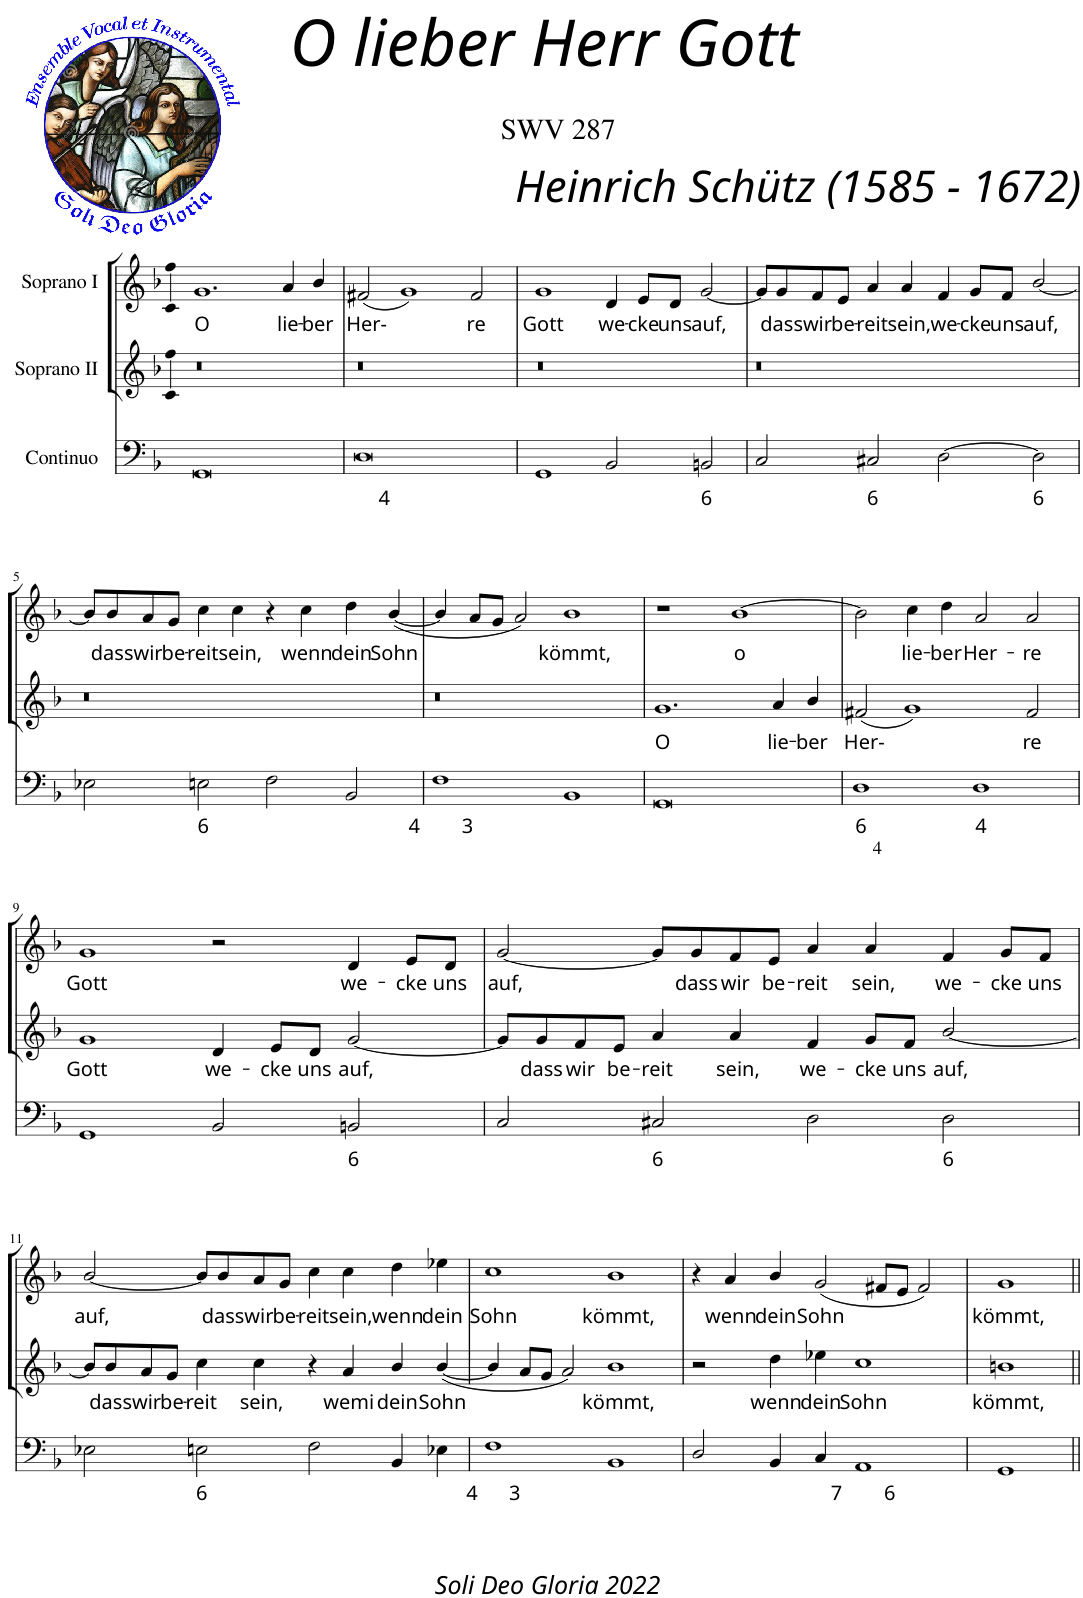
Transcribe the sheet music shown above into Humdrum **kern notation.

**kern	**text	**text	**kern	**text	**kern	**text
*part3	*part3	*part3	*part2	*part2	*part1	*part1
*staff3	*staff3	*staff3	*staff2	*staff2	*staff1	*staff1
*I"Continuo	*	*	*I"Soprano II	*	*I"Soprano I	*
*clefF4	*	*	*clefG2	*	*clefG2	*
*k[b-]	*	*	*k[b-]	*	*k[b-]	*
*F:	*	*	*F:	*	*F:	*
=1	=1	=1	=1	=1	=1	=1
!	!	!	!	!	!	!LO:LY:b
[1GG	.	.	1r	.	[1g	O
1ryy	.	.	1ryy	.	2ryy	.
!	!	!	!	!	!	!LO:LY:b
.	.	.	.	.	4a/	lie-
!	!	!	!	!	!	!LO:LY:b
.	.	.	.	.	4b-/	-ber
=2	=2	=2	=2	=2	=2	=2
!	!LO:LY:b	!	!	!	!	!LO:LY:b
[1D	4	.	1r	.	(<2f#X/	Her-
.	.	.	.	.	2g]	.
1GG]	.	.	1ryy	.	[2g)	.
!	!	!	!	!	!	!LO:LY:b
.	.	.	.	.	2f#/	re
=3	=3	=3	=3	=3	=3	=3
!	!	!	!	!	!	!LO:LY:b
1GG	.	.	1r	.	1g	Gott
1D]	.	.	0ryy	.	2g]	.
!	!	!	!	!	!	!LO:LY:b
.	.	.	.	.	4d/	we-
!	!	!	!	!	!	!LO:LY:b
.	.	.	.	.	8e/L	-cke
!	!	!	!	!	!	!LO:LY:b
.	.	.	.	.	8d/J	uns
!	!	!	!	!	!	!LO:LY:b
2BB-/	.	.	.	.	[2g/	auf,
!	!LO:LY:b	!	!	!	!	!
2BBn/	6	.	.	.	2ryy	.
=4	=4	=4	=4	=4	=4	=4
2C/	.	.	1r	.	8g/L]	.
!	!	!	!	!	!	!LO:LY:b
.	.	.	.	.	8g/	dass
!	!	!	!	!	!	!LO:LY:b
.	.	.	.	.	8f/	wir
!	!	!	!	!	!	!LO:LY:b
.	.	.	.	.	8e/J	be-
!	!LO:LY:b	!	!	!	!	!LO:LY:b
2C#X/	6	.	.	.	4a/	-reit
!	!	!	!	!	!	!LO:LY:b
.	.	.	.	.	4a/	sein,
!	!	!	!	!	!	!LO:LY:b
[2D\	.	.	1ryy	.	4f/	we-
!	!	!	!	!	!	!LO:LY:b
.	.	.	.	.	8g/L	-cke
!	!	!	!	!	!	!LO:LY:b
.	.	.	.	.	8f/J	uns
!	!LO:LY:b	!	!	!	!	!LO:LY:b
2D\]	6	.	.	.	[2b-/	auf,
!!LO:LB:g=z
=5	=5	=5	=5	=5	=5	=5
2E-X\	.	.	1r	.	8b-/L]	.
!	!	!	!	!	!	!LO:LY:b
.	.	.	.	.	8b-/	dass
!	!	!	!	!	!	!LO:LY:b
.	.	.	.	.	8a/	wir
!	!	!	!	!	!	!LO:LY:b
.	.	.	.	.	8g/J	be-
!	!LO:LY:b	!	!	!	!	!LO:LY:b
2En\	6	.	.	.	4cc\	-reit
!	!	!	!	!	!	!LO:LY:b
.	.	.	.	.	4cc\	sein,
2F\	.	.	1ryy	.	4r	.
!	!	!	!	!	!	!LO:LY:b
.	.	.	.	.	4cc\	wenn
!	!	!	!	!	!	!LO:LY:b
2BB-/	.	.	.	.	4dd\	dein
!	!	!	!	!	!	!LO:LY:b
.	.	.	.	.	(<[4b-/	Sohn
=6	=6	=6	=6	=6	=6	=6
!	!LO:LY:b	!	!	!	!	!
1F	4 3	.	1r	.	4b-/]	.
.	.	.	.	.	8a/L	.
.	.	.	.	.	8g/J	.
.	.	.	.	.	2a/)	.
!	!	!	!	!	!	!LO:LY:b
1BB-	.	.	1ryy	.	1b-	kömmt,
=7	=7	=7	=7	=7	=7	=7
!	!	!	!	!LO:LY:b	!	!
[1GG	.	.	[1g	O	1r	.
!	!	!	!	!	!	!LO:LY:b
1ryy	.	.	2ryy	.	[1b-	o
!	!	!	!	!LO:LY:b	!	!
.	.	.	4a/	lie-	.	.
!	!	!	!	!LO:LY:b	!	!
.	.	.	4b-/	-ber	.	.
=8	=8	=8	=8	=8	=8	=8
!	!LO:LY:b	!LO:LY:b	!	!LO:LY:b	!	!
1D	6	4	(<2f#X/	Her-	2b-\]	.
!	!	!	!	!	!	!LO:LY:b
.	.	.	2g]	.	4cc\	lie-
!	!	!	!	!	!	!LO:LY:b
.	.	.	.	.	4dd\	-ber
!	!	!	!	!	!	!LO:LY:b
1GG]	.	.	[2g)	.	2a/	Her-
!	!	!	!	!LO:LY:b	!	!LO:LY:b
.	.	.	2f#/	re	2a/	-re
!	!LO:LY:b	!	!	!	!	!
1D	4	.	1ryy	.	1ryy	.
!!LO:LB:g=z
=9	=9	=9	=9	=9	=9	=9
!	!	!	!	!LO:LY:b	!	!LO:LY:b
1GG	.	.	1g	Gott	1g	Gott
2BB-/	.	.	2g]	.	2r	.
!	!LO:LY:b	!	!	!LO:LY:b	!	!LO:LY:b
2BBn/	6	.	4d/	we-	4d/	we-
!	!	!	!	!LO:LY:b	!	!LO:LY:b
.	.	.	8e/L	-cke	8e/L	-cke
!	!	!	!	!LO:LY:b	!	!LO:LY:b
.	.	.	8d/J	uns	8d/J	uns
!	!	!	!	!LO:LY:b	!	!
2ryy	.	.	[2g/	auf,	2ryy	.
=10	=10	=10	=10	=10	=10	=10
!	!	!	!	!	!	!LO:LY:b
2C/	.	.	8g/L]	.	[2g/	auf,
!	!	!	!	!LO:LY:b	!	!
.	.	.	8g/	dass	.	.
!	!	!	!	!LO:LY:b	!	!
.	.	.	8f/	wir	.	.
!	!	!	!	!LO:LY:b	!	!
.	.	.	8e/J	be-	.	.
!	!LO:LY:b	!	!	!LO:LY:b	!	!
2C#X/	6	.	4a/	-reit	8g/L]	.
!	!	!	!	!	!	!LO:LY:b
.	.	.	.	.	8g/	dass
!	!	!	!	!LO:LY:b	!	!LO:LY:b
.	.	.	4a/	sein,	8f/	wir
!	!	!	!	!	!	!LO:LY:b
.	.	.	.	.	8e/J	be-
!	!	!	!	!LO:LY:b	!	!LO:LY:b
2D\	.	.	4f/	we-	4a/	-reit
!	!	!	!	!LO:LY:b	!	!LO:LY:b
.	.	.	8g/L	-cke	4a/	sein,
!	!	!	!	!LO:LY:b	!	!
.	.	.	8f/J	uns	.	.
!	!LO:LY:b	!	!	!LO:LY:b	!	!LO:LY:b
2D\	6	.	[2b-/	auf,	4f/	we-
!	!	!	!	!	!	!LO:LY:b
.	.	.	.	.	8g/L	-cke
!	!	!	!	!	!	!LO:LY:b
.	.	.	.	.	8f/J	uns
!!LO:LB:g=z
=11	=11	=11	=11	=11	=11	=11
!	!	!	!	!	!	!LO:LY:b
2E-X\	.	.	8b-/L]	.	[2b-/	auf,
!	!	!	!	!LO:LY:b	!	!
.	.	.	8b-/	dass	.	.
!	!	!	!	!LO:LY:b	!	!
.	.	.	8a/	wir	.	.
!	!	!	!	!LO:LY:b	!	!
.	.	.	8g/J	be-	.	.
!	!LO:LY:b	!	!	!LO:LY:b	!	!
2En\	6	.	4cc\	-reit	8b-/L]	.
!	!	!	!	!	!	!LO:LY:b
.	.	.	.	.	8b-/	dass
!	!	!	!	!LO:LY:b	!	!LO:LY:b
.	.	.	4cc\	sein,	8a/	wir
!	!	!	!	!	!	!LO:LY:b
.	.	.	.	.	8g/J	be-
!	!	!	!	!	!	!LO:LY:b
2F\	.	.	4r	.	4cc\	-reit
!	!	!	!	!LO:LY:b	!	!LO:LY:b
.	.	.	4a/	wemi	4cc\	sein,
!	!	!	!	!LO:LY:b	!	!LO:LY:b
4BB-/	.	.	4b-/	dein	4dd\	wenn
!	!	!	!	!LO:LY:b	!	!LO:LY:b
4E-X\	.	.	(<[4b-/	Sohn	4ee-X\	dein
=12	=12	=12	=12	=12	=12	=12
!	!LO:LY:b	!	!	!	!	!LO:LY:b
1F	4 3	.	4b-/]	.	1cc	Sohn
.	.	.	8a/L	.	.	.
.	.	.	8g/J	.	.	.
.	.	.	2a/)	.	.	.
!	!	!	!	!LO:LY:b	!	!LO:LY:b
1BB-	.	.	1b-	kömmt,	1b-	kömmt,
=13	=13	=13	=13	=13	=13	=13
2D/	.	.	2r	.	4r	.
!	!	!	!	!	!	!LO:LY:b
.	.	.	.	.	4a/	wenn
!	!	!	!	!LO:LY:b	!	!LO:LY:b
4BB-/	.	.	4dd\	wenn	4b-/	dein
!	!	!	!	!LO:LY:b	!	!LO:LY:b
4C/	.	.	4ee-X\	dein	(<[4g/	Sohn
!	!LO:LY:b	!	!	!LO:LY:b	!	!
1AA	7 6	.	1cc	Sohn	4ryy	.
.	.	.	.	.	8f#X/L	.
.	.	.	.	.	8e/J	.
.	.	.	.	.	2f#/)	.
=14	=14	=14	=14	=14	=14	=14
!	!	!	!	!LO:LY:b	!	!LO:LY:b
1GG	.	.	1bn	kömmt,	1g	kömmt,
4ryy	.	.	4ryy	.	4g/]	.
=||	=||	=||	=||	=||	=||	=||
*-	*-	*-	*-	*-	*-	*-
